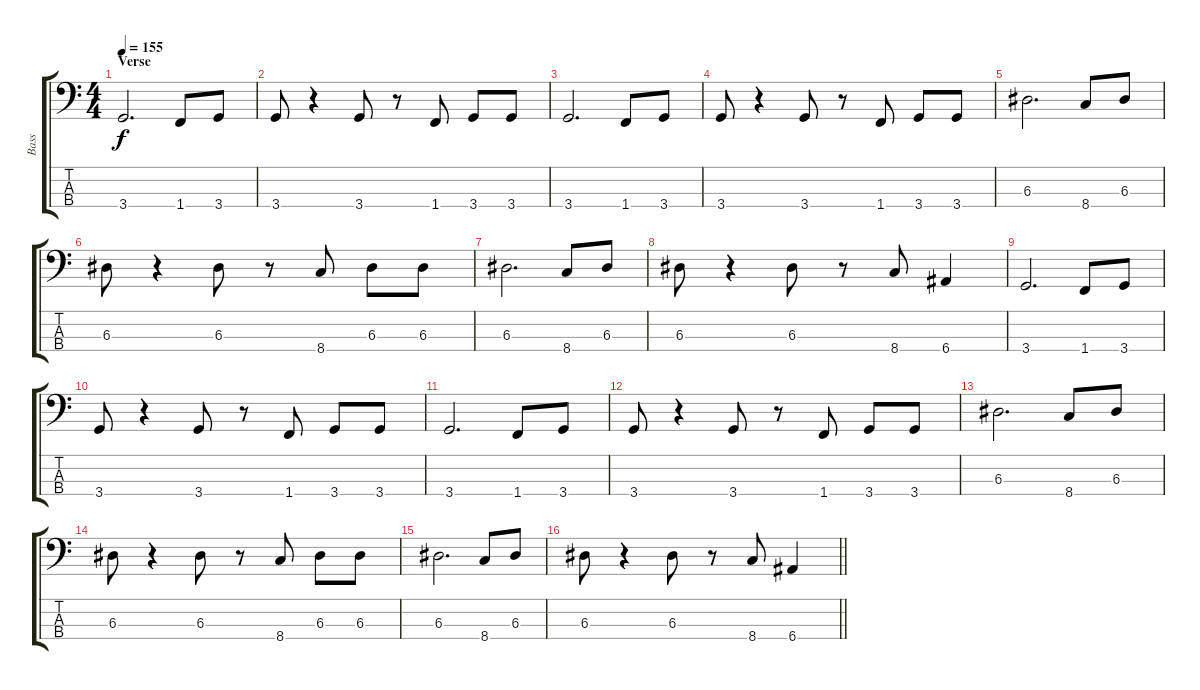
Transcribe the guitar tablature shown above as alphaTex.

\track ("Bass" "Bass") {instrument electricbassfinger}
\staff {score tabs}
\tuning (G2 D2 A1 E1) {hide}
\ts (4 4)
\section ("" "Verse")
\tempo 155
\clef f4
\ks c
3.4.2{d dy f} 1.4.8 3.4.8 |
3.4.8 r.4 3.4.8 r.8 1.4.8 3.4.8 3.4.8 |
3.4.2{d} 1.4.8 3.4.8 |
3.4.8 r.4 3.4.8 r.8 1.4.8 3.4.8 3.4.8 |
6.3.2{d} 8.4.8 6.3.8 |
6.3.8 r.4 6.3.8 r.8 8.4.8 6.3.8 6.3.8 |
6.3.2{d} 8.4.8 6.3.8 |
6.3.8 r.4 6.3.8 r.8 8.4.8 6.4.4 |
3.4.2{d} 1.4.8 3.4.8 |
3.4.8 r.4 3.4.8 r.8 1.4.8 3.4.8 3.4.8 |
3.4.2{d} 1.4.8 3.4.8 |
3.4.8 r.4 3.4.8 r.8 1.4.8 3.4.8 3.4.8 |
6.3.2{d} 8.4.8 6.3.8 |
6.3.8 r.4 6.3.8 r.8 8.4.8 6.3.8 6.3.8 |
6.3.2{d} 8.4.8 6.3.8 |
\barLineRight lightlight
6.3.8 r.4 6.3.8 r.8 8.4.8 6.4.4
